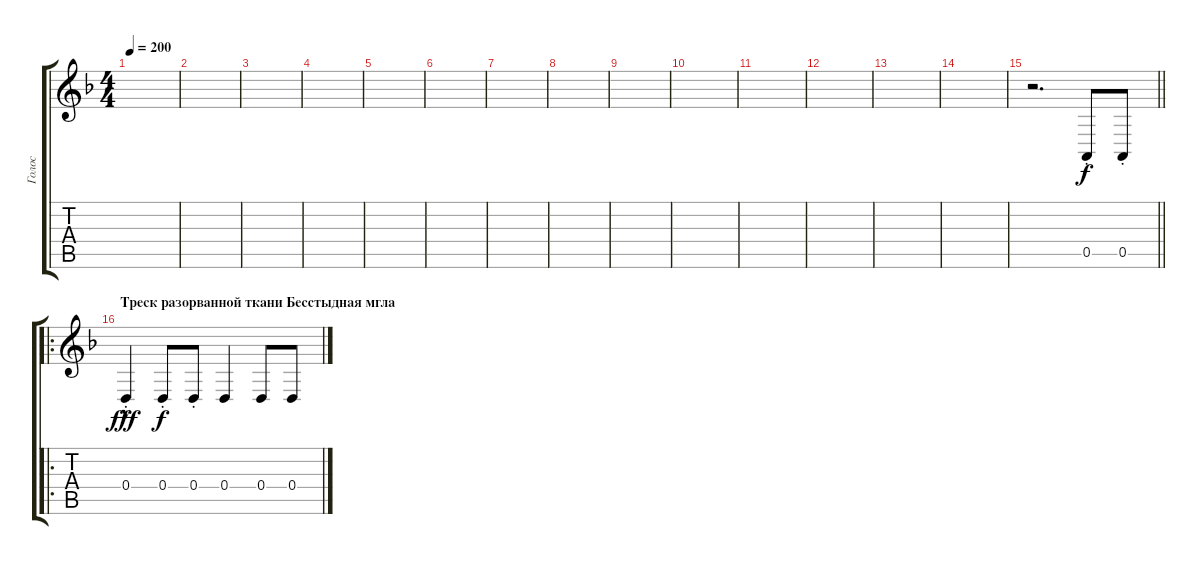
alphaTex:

\track ("Голос" "Голос") {mute instrument choiraahs}
\staff {score tabs}
\tuning (E4 B3 A3 D3 A2 D2) {hide}
\ts (4 4)
\tempo 200
\clef g2
\ks f
|
|
|
|
|
|
|
|
|
|
|
|
|
|
\barLineRight lightlight
r.2{d} 0.5{st}.8 0.5{st}.8 |
\ro
\section ("" "Треск разорванной ткани Бесстыдная мгла")
0.4{hac st}.4{dy fff} 0.4{st}.8{dy f} 0.4{st}.8 0.4.4 0.4.8 0.4.8
